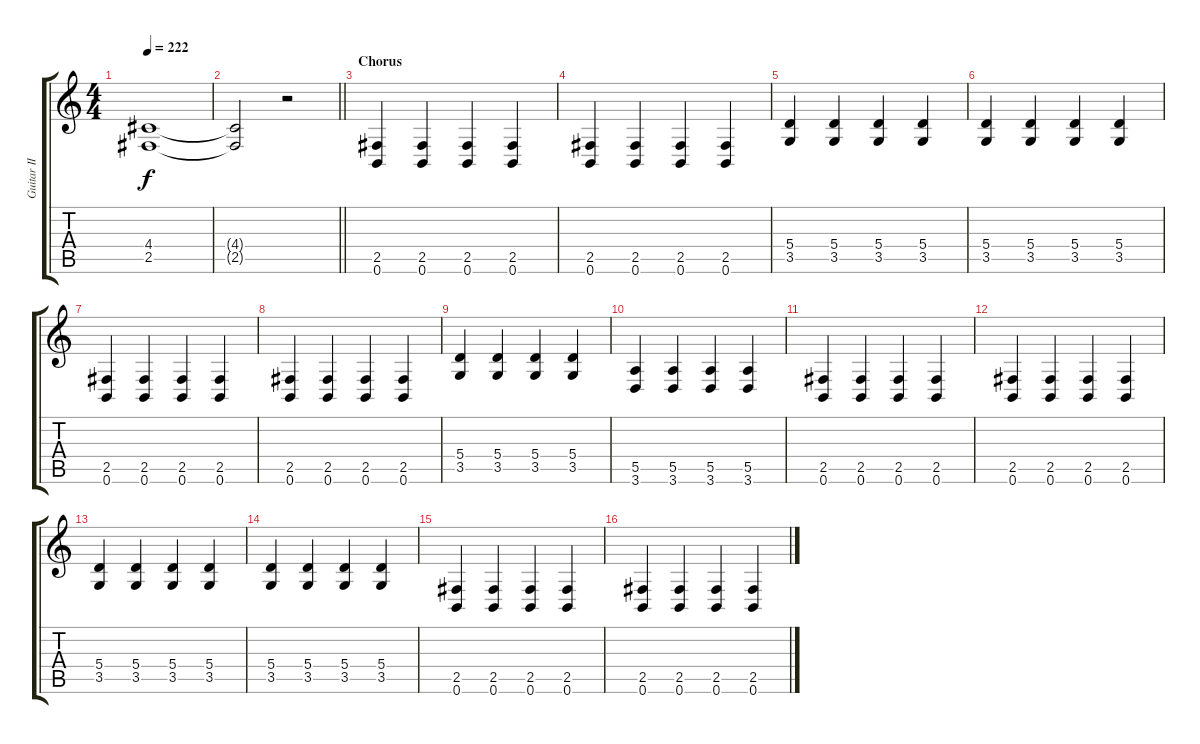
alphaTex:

\track ("Guitar II" "Guitar II") {instrument distortionguitar}
\staff {score tabs}
\tuning (B3 Gb3 D3 A2 E2 B1) {hide}
\ts (4 4)
\tempo 222
\clef g2
\ks c
(4.4 2.5).1{dy f} |
\barLineRight lightlight
(4.4{t} 2.5{t}).2 r.2 |
\section ("" "Chorus")
(2.5 0.6).4 (2.5 0.6).4 (2.5 0.6).4 (2.5 0.6).4 |
(2.5 0.6).4 (2.5 0.6).4 (2.5 0.6).4 (2.5 0.6).4 |
(5.4 3.5).4 (5.4 3.5).4 (5.4 3.5).4 (5.4 3.5).4 |
(5.4 3.5).4 (5.4 3.5).4 (5.4 3.5).4 (5.4 3.5).4 |
(2.5 0.6).4 (2.5 0.6).4 (2.5 0.6).4 (2.5 0.6).4 |
(2.5 0.6).4 (2.5 0.6).4 (2.5 0.6).4 (2.5 0.6).4 |
(5.4 3.5).4 (5.4 3.5).4 (5.4 3.5).4 (5.4 3.5).4 |
(5.5 3.6).4 (5.5 3.6).4 (5.5 3.6).4 (5.5 3.6).4 |
(2.5 0.6).4 (2.5 0.6).4 (2.5 0.6).4 (2.5 0.6).4 |
(2.5 0.6).4 (2.5 0.6).4 (2.5 0.6).4 (2.5 0.6).4 |
(5.4 3.5).4 (5.4 3.5).4 (5.4 3.5).4 (5.4 3.5).4 |
(5.4 3.5).4 (5.4 3.5).4 (5.4 3.5).4 (5.4 3.5).4 |
(2.5 0.6).4 (2.5 0.6).4 (2.5 0.6).4 (2.5 0.6).4 |
(2.5 0.6).4 (2.5 0.6).4 (2.5 0.6).4 (2.5 0.6).4
